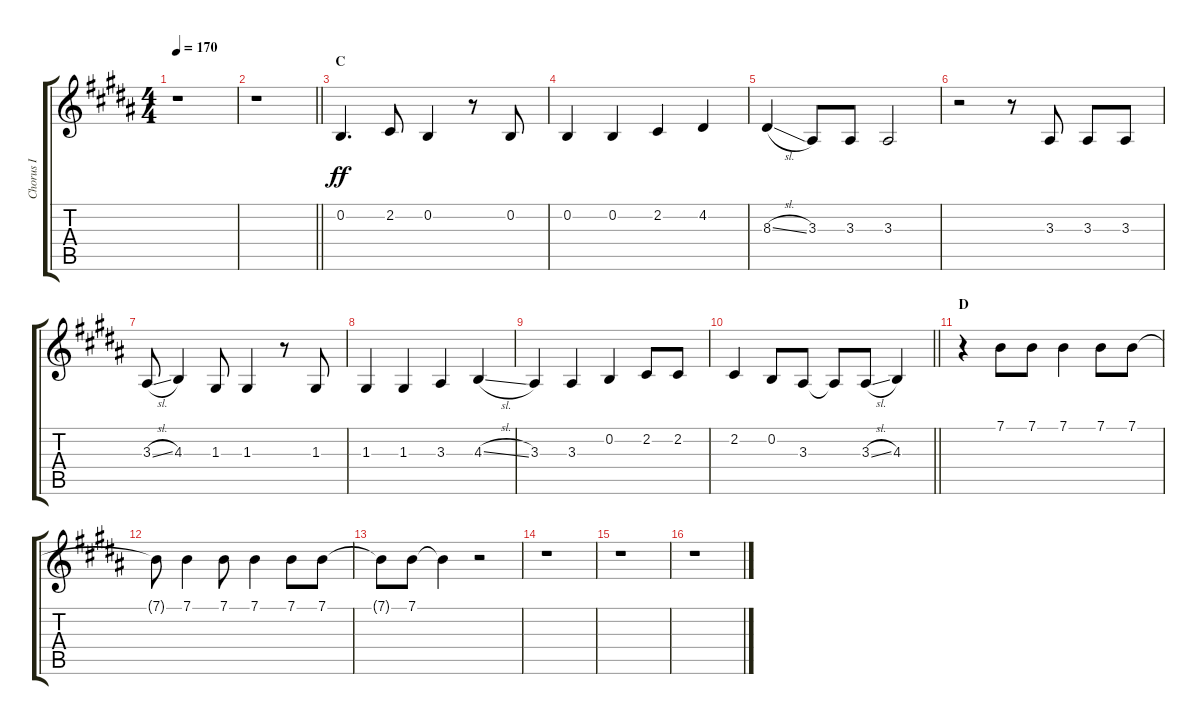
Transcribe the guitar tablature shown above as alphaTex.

\track ("Chorus I" "Chorus I") {instrument voiceoohs}
\staff {score tabs}
\tuning (E4 B3 G3 D3 A2 E2) {hide}
\ts (4 4)
\tempo 170
\clef g2
\ks b
r.1{dy ff} |
\barLineRight lightlight
r.1 |
\section ("" "C")
0.2.4{d} 2.2.8 0.2.4 r.8 0.2.8 |
0.2.4 0.2.4 2.2.4 4.2.4 |
8.3{sl}.4 3.3.8 3.3.8 3.3.2 |
r.2 r.8 3.3.8 3.3.8 3.3.8 |
3.3{sl}.8 4.3.4 1.3.8 1.3.4 r.8 1.3.8 |
1.3.4 1.3.4 3.3.4 4.3{sl}.4 |
3.3.4 3.3.4 0.2.4 2.2.8 2.2.8 |
\barLineRight lightlight
2.2.4 0.2.8 3.3.8 3.3{t}.8 3.3{sl}.8 4.3.4 |
\section ("" "D")
r.4 7.1.8 7.1.8 7.1.4 7.1.8 7.1.8 |
7.1{t}.8 7.1.4 7.1.8 7.1.4 7.1.8 7.1.8 |
7.1{t}.8 7.1.8 7.1{t}.4 r.2 |
r.1 |
r.1 |
r.1
